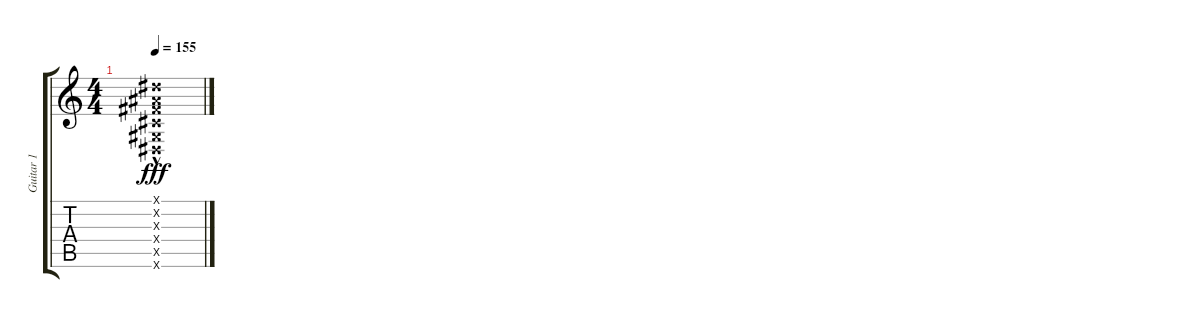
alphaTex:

\track ("Guitar 1" "Guitar 1") {instrument distortionguitar}
\staff {score tabs}
\tuning (Eb4 Bb3 Gb3 Db3 Ab2 Eb2) {hide}
\ts (4 4)
\tempo 155
\clef g2
\ks c
(0.1{hac x} 0.2{hac x} 0.3{hac x} 0.4{hac x} 0.5{hac x} 0.6{hac x}).1{dy fff}
